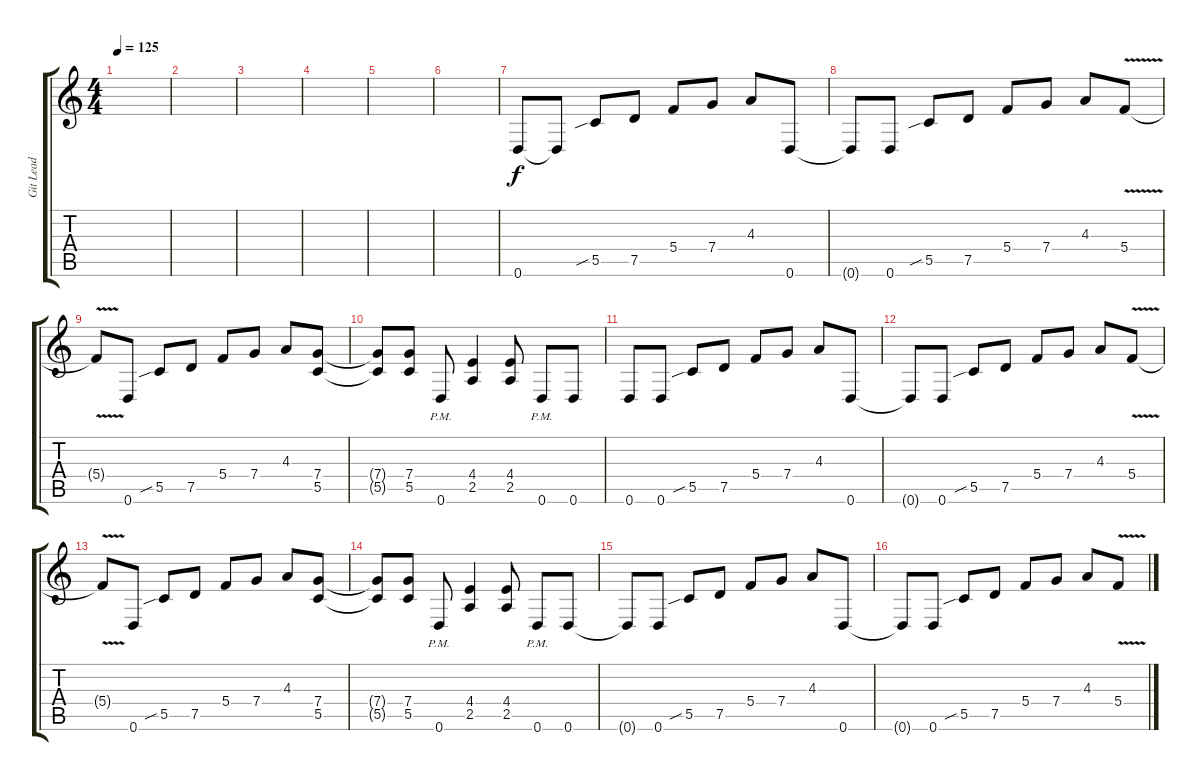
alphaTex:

\track ("Git Lead" "Git Lead") {instrument distortionguitar}
\staff {score tabs}
\tuning (D4 A3 F3 C3 G2 D2) {hide}
\ts (4 4)
\tempo 125
\clef g2
\ks c
|
|
|
|
|
|
0.6.8 0.6{t}.8 5.5{sib}.8 7.5.8 5.4.8 7.4.8 4.3.8 0.6.8 |
0.6{t}.8 0.6.8 5.5{sib}.8 7.5.8 5.4.8 7.4.8 4.3.8 5.4{v}.8 |
5.4{t}.8 0.6.8 5.5{sib}.8 7.5.8 5.4.8 7.4.8 4.3.8 (7.4 5.5).8 |
(7.4{t} 5.5{t}).8 (7.4 5.5).8 0.6{pm}.8 (4.4 2.5).4 (4.4 2.5).8 0.6{pm}.8 0.6.8 |
0.6.8 0.6.8 5.5{sib}.8 7.5.8 5.4.8 7.4.8 4.3.8 0.6.8 |
0.6{t}.8 0.6.8 5.5{sib}.8 7.5.8 5.4.8 7.4.8 4.3.8 5.4{v}.8 |
5.4{t}.8 0.6.8 5.5{sib}.8 7.5.8 5.4.8 7.4.8 4.3.8 (7.4 5.5).8 |
(7.4{t} 5.5{t}).8 (7.4 5.5).8 0.6{pm}.8 (4.4 2.5).4 (4.4 2.5).8 0.6{pm}.8 0.6.8 |
0.6{t}.8 0.6.8 5.5{sib}.8 7.5.8 5.4.8 7.4.8 4.3.8 0.6.8 |
0.6{t}.8 0.6.8 5.5{sib}.8 7.5.8 5.4.8 7.4.8 4.3.8 5.4{v}.8
